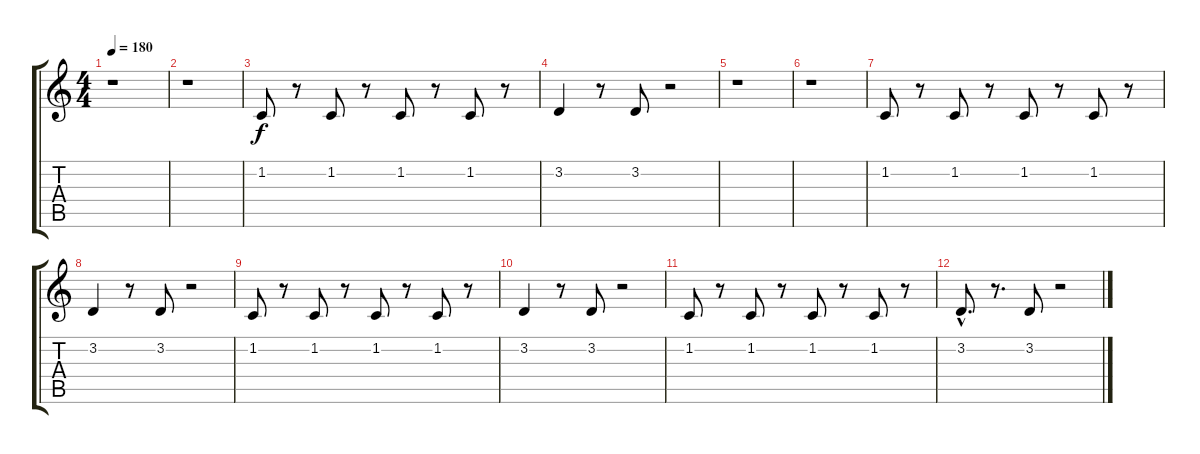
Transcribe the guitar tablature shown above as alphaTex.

\track "" {instrument tremolostrings}
\staff {score tabs}
\tuning (E4 B3 G3 D3 A2 E2) {hide}
\ts (4 4)
\tempo 180
\clef g2
\ks c
r.1{dy f} |
r.1 |
1.2.8 r.8 1.2.8 r.8 1.2.8 r.8 1.2.8 r.8 |
3.2.4 r.8 3.2.8 r.2 |
r.1 |
r.1 |
1.2.8 r.8 1.2.8 r.8 1.2.8 r.8 1.2.8 r.8 |
3.2.4 r.8 3.2.8 r.2 |
1.2.8 r.8 1.2.8 r.8 1.2.8 r.8 1.2.8 r.8 |
3.2.4 r.8 3.2.8 r.2 |
1.2.8 r.8 1.2.8 r.8 1.2.8 r.8 1.2.8 r.8 |
3.2{hac}.8{d} r.8{d} 3.2.8 r.2
